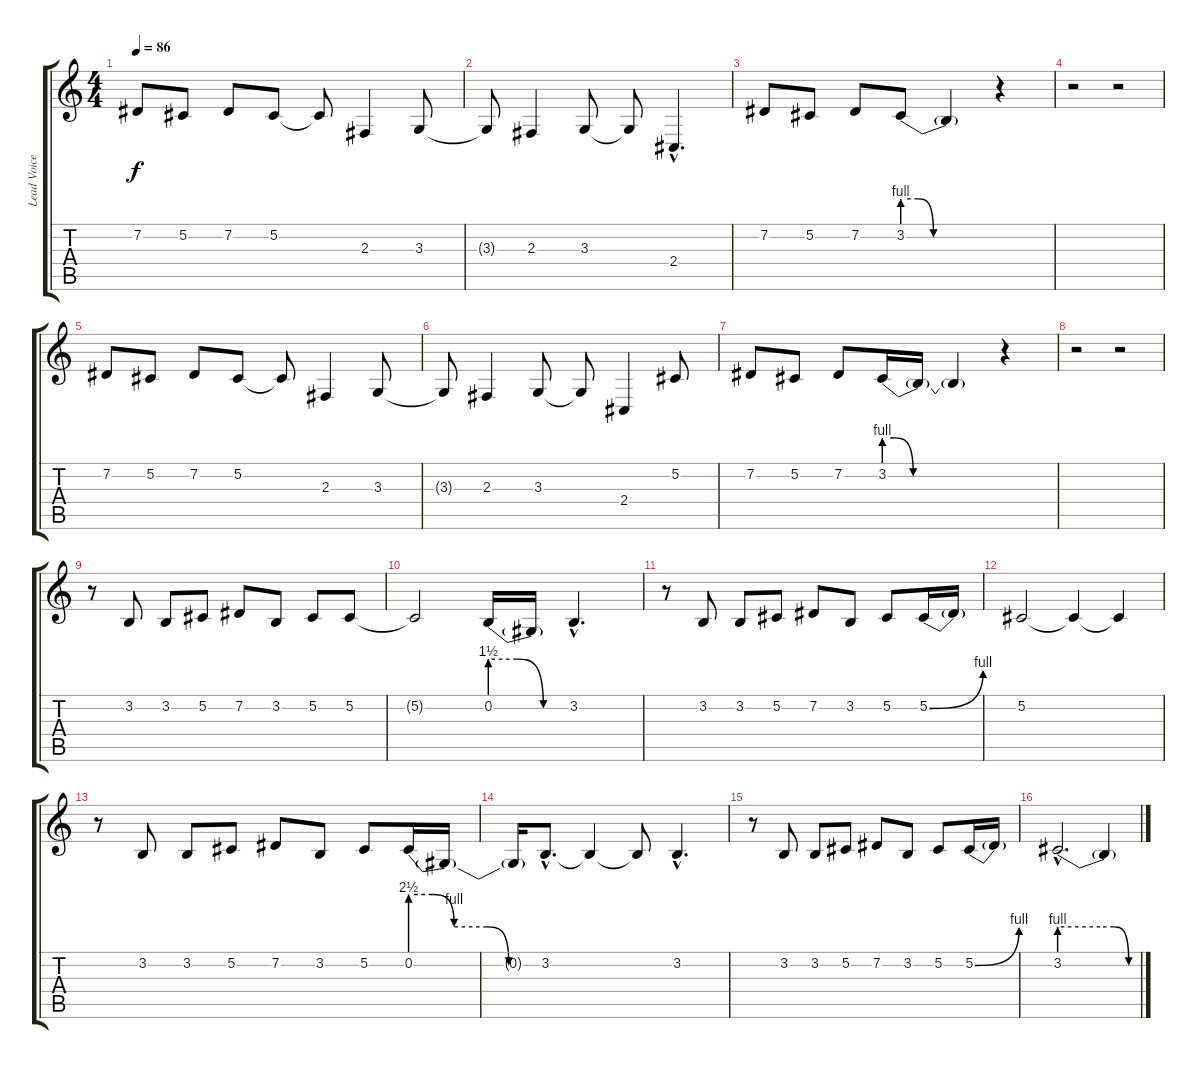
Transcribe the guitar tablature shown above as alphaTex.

\track ("Lead Voice" "Lead Voice") {instrument lead2sawtooth}
\staff {score tabs}
\tuning (Db4 Ab3 E3 B2 Gb2 Db2) {hide}
\ts (4 4)
\tempo 86
\clef g2
\ks c
7.2.8{dy f} 5.2.8 7.2.8 5.2.8 5.2{t}.8 2.3.4 3.3.8 |
3.3{t}.8 2.3.4 3.3.8 3.3{t}.8 2.4{hac}.4{d} |
7.2.8 5.2.8 7.2.8 3.2{be (custom 0 4 10 4 20 0 40 0 60 0)}.8 3.2{t}.4 r.4 |
r.2 r.2 |
7.2.8 5.2.8 7.2.8 5.2.8 5.2{t}.8 2.3.4 3.3.8 |
3.3{t}.8 2.3.4 3.3.8 3.3{t}.8 2.4.4 5.2.8 |
7.2.8 5.2.8 7.2.8 3.2{be (custom 0 4 5 4 15 0 40 0 60 0)}.16 3.2{t}.16 3.2{t}.4 r.4 |
r.2 r.2 |
r.8 3.2.8 3.2.8 5.2.8 7.2.8 3.2.8 5.2.8 5.2.8 |
5.2{t}.2 0.2{be (custom 0 6 20 6 40 0 60 0)}.16 0.2{t}.16 3.2{hac}.4{d} |
r.8 3.2.8 3.2.8 5.2.8 7.2.8 3.2.8 5.2.8 5.2{be (bend 0 0 60 4)}.16 5.2{t}.16 |
5.2.2 5.2{t}.4 5.2{t}.4 |
r.8 3.2.8 3.2.8 5.2.8 7.2.8 3.2.8 5.2.8 0.2{be (custom 0 10 10 10 20 4 35 4 45 0 60 0)}.16 0.2{t}.16 |
0.2{t}.16 3.2{hac}.8{d} 3.2{t}.4 3.2{t}.8 3.2{hac}.4{d} |
r.8 3.2.8 3.2.8 5.2.8 7.2.8 3.2.8 5.2.8 5.2{be (bend 0 0 60 4)}.16 5.2{t}.16 |
3.2{be (custom 0 4 30 4 40 4 51 0 60 0) hac}.2{d} 3.2{t}.4
